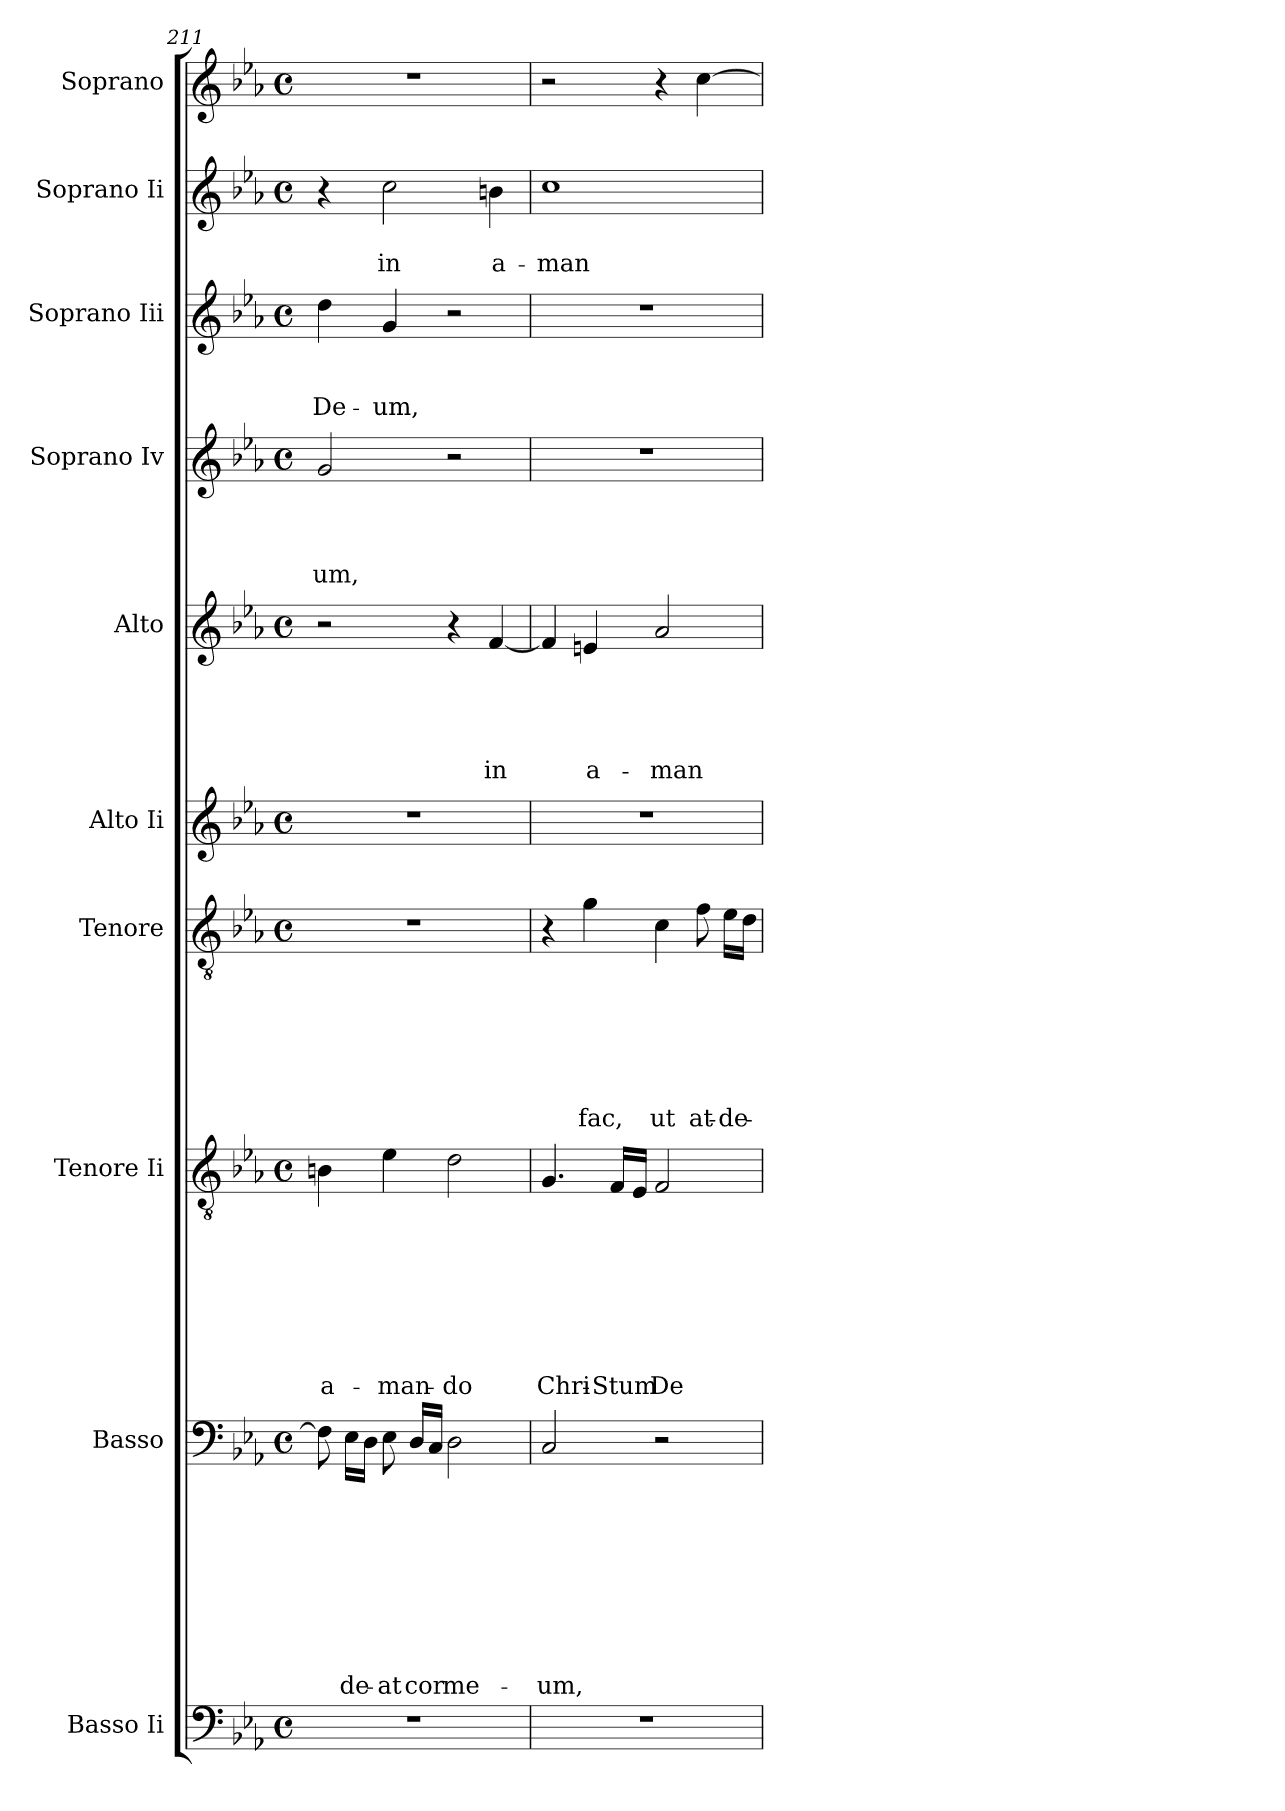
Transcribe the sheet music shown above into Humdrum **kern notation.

**kern	**kern	**text	**text	**text	**text	**text	**text	**text	**text	**text	**kern	**text	**text	**text	**text	**text	**text	**text	**text	**kern	**text	**text	**text	**text	**text	**text	**text	**kern	**kern	**text	**text	**text	**text	**text	**kern	**text	**text	**text	**text	**kern	**text	**text	**text	**kern	**text	**text	**kern
*part10	*part9	*part9	*part9	*part9	*part9	*part9	*part9	*part9	*part9	*part9	*part8	*part8	*part8	*part8	*part8	*part8	*part8	*part8	*part8	*part7	*part7	*part7	*part7	*part7	*part7	*part7	*part7	*part6	*part5	*part5	*part5	*part5	*part5	*part5	*part4	*part4	*part4	*part4	*part4	*part3	*part3	*part3	*part3	*part2	*part2	*part2	*part1
*staff10	*staff9	*staff9	*staff9	*staff9	*staff9	*staff9	*staff9	*staff9	*staff9	*staff9	*staff8	*staff8	*staff8	*staff8	*staff8	*staff8	*staff8	*staff8	*staff8	*staff7	*staff7	*staff7	*staff7	*staff7	*staff7	*staff7	*staff7	*staff6	*staff5	*staff5	*staff5	*staff5	*staff5	*staff5	*staff4	*staff4	*staff4	*staff4	*staff4	*staff3	*staff3	*staff3	*staff3	*staff2	*staff2	*staff2	*staff1
*I"Basso Ii	*I"Basso	*	*	*	*	*	*	*	*	*	*I"Tenore Ii	*	*	*	*	*	*	*	*	*I"Tenore	*	*	*	*	*	*	*	*I"Alto Ii	*I"Alto	*	*	*	*	*	*I"Soprano Iv	*	*	*	*	*I"Soprano Iii	*	*	*	*I"Soprano Ii	*	*	*I"Soprano
*clefF4	*clefF4	*	*	*	*	*	*	*	*	*	*clefGv2	*	*	*	*	*	*	*	*	*clefGv2	*	*	*	*	*	*	*	*clefG2	*clefG2	*	*	*	*	*	*clefG2	*	*	*	*	*clefG2	*	*	*	*clefG2	*	*	*clefG2
*k[b-e-a-]	*k[b-e-a-]	*	*	*	*	*	*	*	*	*	*k[b-e-a-]	*	*	*	*	*	*	*	*	*k[b-e-a-]	*	*	*	*	*	*	*	*k[b-e-a-]	*k[b-e-a-]	*	*	*	*	*	*k[b-e-a-]	*	*	*	*	*k[b-e-a-]	*	*	*	*k[b-e-a-]	*	*	*k[b-e-a-]
*E-:	*E-:	*	*	*	*	*	*	*	*	*	*E-:	*	*	*	*	*	*	*	*	*E-:	*	*	*	*	*	*	*	*E-:	*E-:	*	*	*	*	*	*E-:	*	*	*	*	*E-:	*	*	*	*E-:	*	*	*E-:
*M4/4	*M4/4	*	*	*	*	*	*	*	*	*	*M4/4	*	*	*	*	*	*	*	*	*M4/4	*	*	*	*	*	*	*	*M4/4	*M4/4	*	*	*	*	*	*M4/4	*	*	*	*	*M4/4	*	*	*	*M4/4	*	*	*M4/4
*met(c)	*met(c)	*	*	*	*	*	*	*	*	*	*met(c)	*	*	*	*	*	*	*	*	*met(c)	*	*	*	*	*	*	*	*met(c)	*met(c)	*	*	*	*	*	*met(c)	*	*	*	*	*met(c)	*	*	*	*met(c)	*	*	*met(c)
=211	=211	=211	=211	=211	=211	=211	=211	=211	=211	=211	=211	=211	=211	=211	=211	=211	=211	=211	=211	=211	=211	=211	=211	=211	=211	=211	=211	=211	=211	=211	=211	=211	=211	=211	=211	=211	=211	=211	=211	=211	=211	=211	=211	=211	=211	=211	=211
!	!	!	!	!	!	!	!	!	!	!	!	!	!	!	!	!	!	!	!LO:LY:b	!	!	!	!	!	!	!	!	!	!	!	!	!	!	!	!	!	!	!	!LO:LY:b	!	!	!	!LO:LY:b	!	!	!	!
1r	8F\]	.	.	.	.	.	.	.	.	.	4Bn\	.	.	.	.	.	.	.	a-	1r	.	.	.	.	.	.	.	1r	2r	.	.	.	.	.	2g/	.	.	.	-um,	4dd\	.	.	De-	4r	.	.	1r
!	!	!	!	!	!	!	!	!	!	!LO:LY:b	!	!	!	!	!	!	!	!	!	!	!	!	!	!	!	!	!	!	!	!	!	!	!	!	!	!	!	!	!	!	!	!	!	!	!	!	!
.	16E-\LL	.	.	.	.	.	.	.	.	-de-	.	.	.	.	.	.	.	.	.	.	.	.	.	.	.	.	.	.	.	.	.	.	.	.	.	.	.	.	.	.	.	.	.	.	.	.	.
.	16D\JJ	.	.	.	.	.	.	.	.	.	.	.	.	.	.	.	.	.	.	.	.	.	.	.	.	.	.	.	.	.	.	.	.	.	.	.	.	.	.	.	.	.	.	.	.	.	.
!	!	!	!	!	!	!	!	!	!	!LO:LY:b	!	!	!	!	!	!	!	!	!LO:LY:b	!	!	!	!	!	!	!	!	!	!	!	!	!	!	!	!	!	!	!	!	!	!	!	!LO:LY:b	!	!	!LO:LY:b	!
.	8E-\	.	.	.	.	.	.	.	.	-at	4e-\	.	.	.	.	.	.	.	-man-	.	.	.	.	.	.	.	.	.	.	.	.	.	.	.	.	.	.	.	.	4g/	.	.	-um,	2cc\	.	in	.
!	!	!	!	!	!	!	!	!	!	!LO:LY:b	!	!	!	!	!	!	!	!	!	!	!	!	!	!	!	!	!	!	!	!	!	!	!	!	!	!	!	!	!	!	!	!	!	!	!	!	!
.	16D/LL	.	.	.	.	.	.	.	.	cor	.	.	.	.	.	.	.	.	.	.	.	.	.	.	.	.	.	.	.	.	.	.	.	.	.	.	.	.	.	.	.	.	.	.	.	.	.
.	16C/JJ	.	.	.	.	.	.	.	.	.	.	.	.	.	.	.	.	.	.	.	.	.	.	.	.	.	.	.	.	.	.	.	.	.	.	.	.	.	.	.	.	.	.	.	.	.	.
!	!	!	!	!	!	!	!	!	!	!LO:LY:b	!	!	!	!	!	!	!	!	!LO:LY:b	!	!	!	!	!	!	!	!	!	!	!	!	!	!	!	!	!	!	!	!	!	!	!	!	!	!	!	!
.	2D\	.	.	.	.	.	.	.	.	me-	2d\	.	.	.	.	.	.	.	-do	.	.	.	.	.	.	.	.	.	4r	.	.	.	.	.	2r	.	.	.	.	2r	.	.	.	.	.	.	.
!	!	!	!	!	!	!	!	!	!	!	!	!	!	!	!	!	!	!	!	!	!	!	!	!	!	!	!	!	!	!	!	!	!	!LO:LY:b	!	!	!	!	!	!	!	!	!	!	!	!LO:LY:b	!
.	.	.	.	.	.	.	.	.	.	.	.	.	.	.	.	.	.	.	.	.	.	.	.	.	.	.	.	.	[<4f/	.	.	.	.	in	.	.	.	.	.	.	.	.	.	4bn\	.	a-	.
=212	=212	=212	=212	=212	=212	=212	=212	=212	=212	=212	=212	=212	=212	=212	=212	=212	=212	=212	=212	=212	=212	=212	=212	=212	=212	=212	=212	=212	=212	=212	=212	=212	=212	=212	=212	=212	=212	=212	=212	=212	=212	=212	=212	=212	=212	=212	=212
!	!	!	!	!	!	!	!	!	!	!LO:LY:b	!	!	!	!	!	!	!	!	!LO:LY:b	!	!	!	!	!	!	!	!	!	!	!	!	!	!	!	!	!	!	!	!	!	!	!	!	!	!	!LO:LY:b	!
1r	2C/	.	.	.	.	.	.	.	.	-um,	4.G/	.	.	.	.	.	.	.	Chri-	4r	.	.	.	.	.	.	.	1r	4f/]	.	.	.	.	.	1r	.	.	.	.	1r	.	.	.	1cc	.	-man-	2r
!	!	!	!	!	!	!	!	!	!	!	!	!	!	!	!	!	!	!	!	!	!	!	!	!	!	!	!LO:LY:b	!	!	!	!	!	!	!LO:LY:b	!	!	!	!	!	!	!	!	!	!	!	!	!
.	.	.	.	.	.	.	.	.	.	.	.	.	.	.	.	.	.	.	.	4g\	.	.	.	.	.	.	fac,	.	4en/	.	.	.	.	a-	.	.	.	.	.	.	.	.	.	.	.	.	.
!	!	!	!	!	!	!	!	!	!	!	!	!	!	!	!	!	!	!	!LO:LY:b	!	!	!	!	!	!	!	!	!	!	!	!	!	!	!	!	!	!	!	!	!	!	!	!	!	!	!	!
.	.	.	.	.	.	.	.	.	.	.	16F/LL	.	.	.	.	.	.	.	-Stum	.	.	.	.	.	.	.	.	.	.	.	.	.	.	.	.	.	.	.	.	.	.	.	.	.	.	.	.
.	.	.	.	.	.	.	.	.	.	.	16E-/JJ	.	.	.	.	.	.	.	.	.	.	.	.	.	.	.	.	.	.	.	.	.	.	.	.	.	.	.	.	.	.	.	.	.	.	.	.
!	!	!	!	!	!	!	!	!	!	!	!	!	!	!	!	!	!	!	!LO:LY:b	!	!	!	!	!	!	!	!LO:LY:b	!	!	!	!	!	!	!LO:LY:b	!	!	!	!	!	!	!	!	!	!	!	!	!
.	2r	.	.	.	.	.	.	.	.	.	2F/	.	.	.	.	.	.	.	De-	4c\	.	.	.	.	.	.	ut	.	2a-/	.	.	.	.	-man-	.	.	.	.	.	.	.	.	.	.	.	.	4r
!	!	!	!	!	!	!	!	!	!	!	!	!	!	!	!	!	!	!	!	!	!	!	!	!	!	!	!LO:LY:b	!	!	!	!	!	!	!	!	!	!	!	!	!	!	!	!	!	!	!	!
.	.	.	.	.	.	.	.	.	.	.	.	.	.	.	.	.	.	.	.	8f\	.	.	.	.	.	.	at-	.	.	.	.	.	.	.	.	.	.	.	.	.	.	.	.	.	.	.	[>4cc\
!	!	!	!	!	!	!	!	!	!	!	!	!	!	!	!	!	!	!	!	!	!	!	!	!	!	!	!LO:LY:b	!	!	!	!	!	!	!	!	!	!	!	!	!	!	!	!	!	!	!	!
.	.	.	.	.	.	.	.	.	.	.	.	.	.	.	.	.	.	.	.	16e-\LL	.	.	.	.	.	.	-de-	.	.	.	.	.	.	.	.	.	.	.	.	.	.	.	.	.	.	.	.
.	.	.	.	.	.	.	.	.	.	.	.	.	.	.	.	.	.	.	.	16d\JJ	.	.	.	.	.	.	.	.	.	.	.	.	.	.	.	.	.	.	.	.	.	.	.	.	.	.	.
=	=	=	=	=	=	=	=	=	=	=	=	=	=	=	=	=	=	=	=	=	=	=	=	=	=	=	=	=	=	=	=	=	=	=	=	=	=	=	=	=	=	=	=	=	=	=	=
*-	*-	*-	*-	*-	*-	*-	*-	*-	*-	*-	*-	*-	*-	*-	*-	*-	*-	*-	*-	*-	*-	*-	*-	*-	*-	*-	*-	*-	*-	*-	*-	*-	*-	*-	*-	*-	*-	*-	*-	*-	*-	*-	*-	*-	*-	*-	*-
